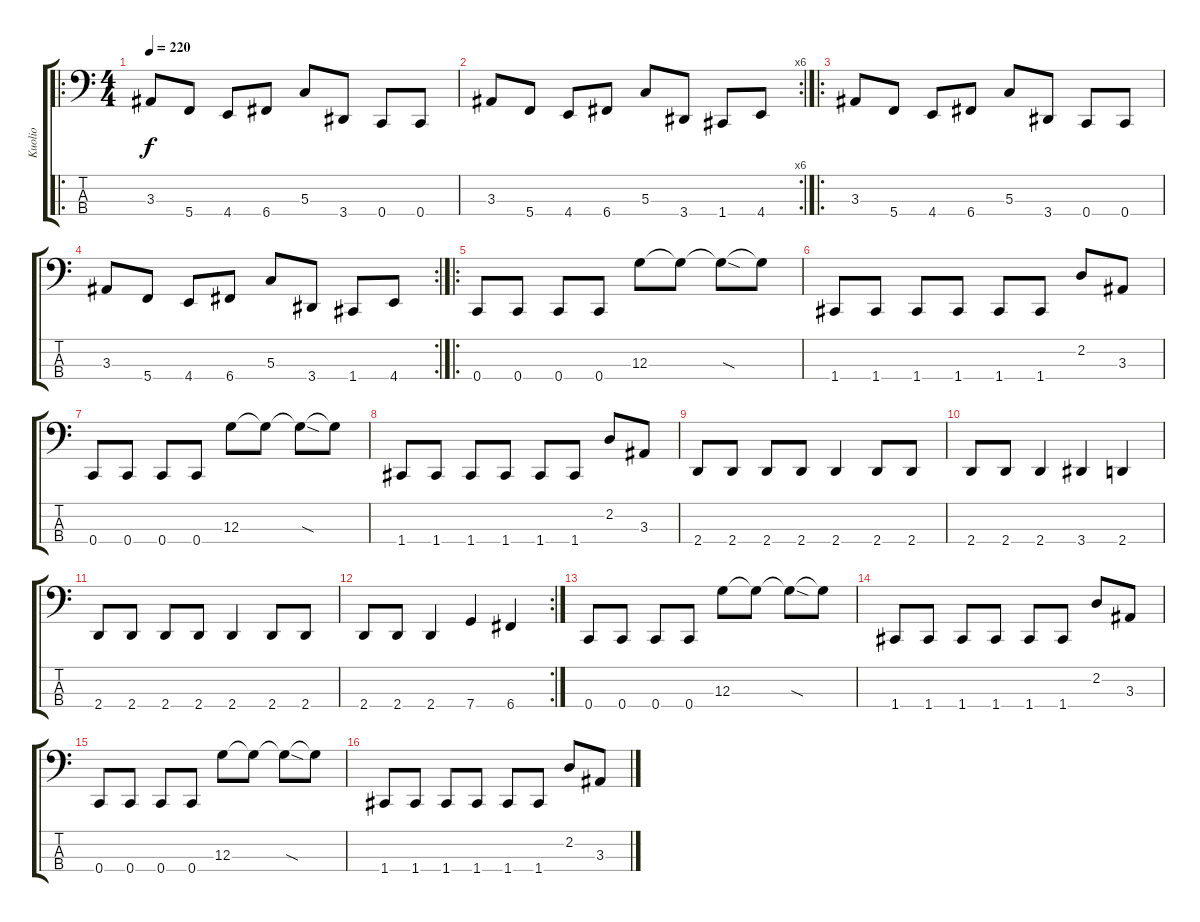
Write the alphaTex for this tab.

\track ("Kuolio" "Kuolio") {instrument electricbasspick}
\staff {score tabs}
\tuning (F2 C2 G1 C1) {hide}
\ro
\ts (4 4)
\tempo 220
\clef f4
\ks c
3.3.8{dy f} 5.4.8 4.4.8 6.4.8 5.3.8 3.4.8 0.4.8 0.4.8 |
\rc 6
3.3.8 5.4.8 4.4.8 6.4.8 5.3.8 3.4.8 1.4.8 4.4.8 |
\ro
3.3.8 5.4.8 4.4.8 6.4.8 5.3.8 3.4.8 0.4.8 0.4.8 |
\rc 2
3.3.8 5.4.8 4.4.8 6.4.8 5.3.8 3.4.8 1.4.8 4.4.8 |
\ro
0.4.8 0.4.8 0.4.8 0.4.8 12.3.8 12.3{t}.8 12.3{sod t}.8 12.3{t}.8 |
1.4.8 1.4.8 1.4.8 1.4.8 1.4.8 1.4.8 2.2.8 3.3.8 |
0.4.8 0.4.8 0.4.8 0.4.8 12.3.8 12.3{t}.8 12.3{sod t}.8 12.3{t}.8 |
1.4.8 1.4.8 1.4.8 1.4.8 1.4.8 1.4.8 2.2.8 3.3.8 |
2.4.8 2.4.8 2.4.8 2.4.8 2.4.4 2.4.8 2.4.8 |
2.4.8 2.4.8 2.4.4 3.4.4 2.4.4 |
2.4.8 2.4.8 2.4.8 2.4.8 2.4.4 2.4.8 2.4.8 |
\rc 2
2.4.8 2.4.8 2.4.4 7.4.4 6.4.4 |
0.4.8 0.4.8 0.4.8 0.4.8 12.3.8 12.3{t}.8 12.3{sod t}.8 12.3{t}.8 |
1.4.8 1.4.8 1.4.8 1.4.8 1.4.8 1.4.8 2.2.8 3.3.8 |
0.4.8 0.4.8 0.4.8 0.4.8 12.3.8 12.3{t}.8 12.3{sod t}.8 12.3{t}.8 |
1.4.8 1.4.8 1.4.8 1.4.8 1.4.8 1.4.8 2.2.8 3.3.8
